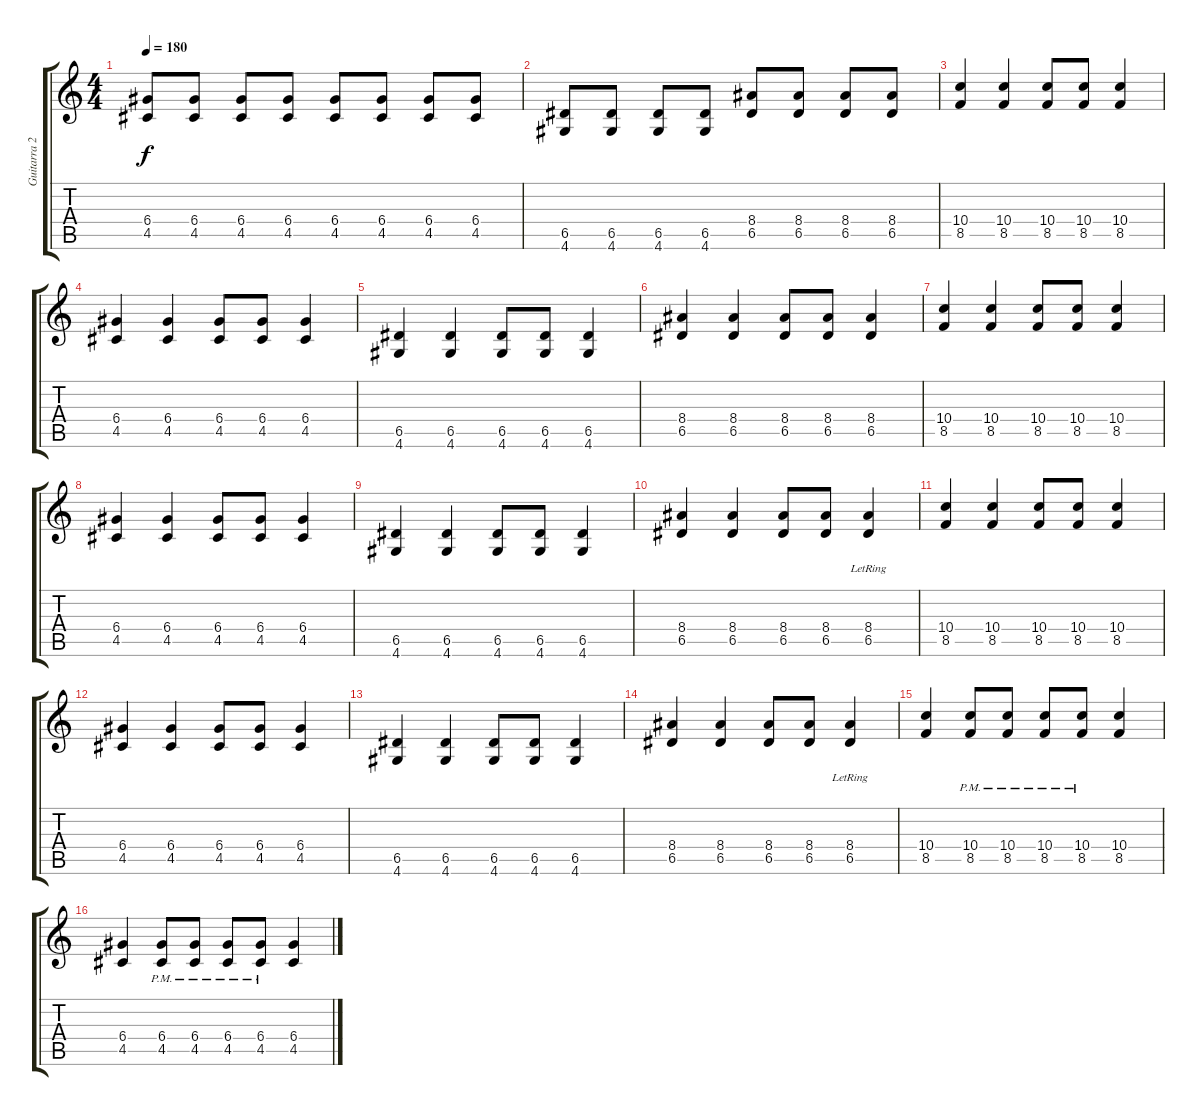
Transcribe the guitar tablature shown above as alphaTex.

\track ("Guitarra 2" "Guitarra 2") {instrument distortionguitar}
\staff {score tabs}
\tuning (E4 B3 G3 D3 A2 E2) {hide}
\ts (4 4)
\tempo 180
\clef g2
\ks c
(6.4 4.5).8{dy f} (6.4 4.5).8 (6.4 4.5).8 (6.4 4.5).8 (6.4 4.5).8 (6.4 4.5).8 (6.4 4.5).8 (6.4 4.5).8 |
(6.5 4.6).8 (6.5 4.6).8 (6.5 4.6).8 (6.5 4.6).8 (8.4 6.5).8 (8.4 6.5).8 (8.4 6.5).8 (8.4 6.5).8 |
(10.4 8.5).4 (10.4 8.5).4 (10.4 8.5).8 (10.4 8.5).8 (10.4 8.5).4 |
(6.4 4.5).4 (6.4 4.5).4 (6.4 4.5).8 (6.4 4.5).8 (6.4 4.5).4 |
(6.5 4.6).4 (6.5 4.6).4 (6.5 4.6).8 (6.5 4.6).8 (6.5 4.6).4 |
(8.4 6.5).4 (8.4 6.5).4 (8.4 6.5).8 (8.4 6.5).8 (8.4 6.5).4 |
(10.4 8.5).4 (10.4 8.5).4 (10.4 8.5).8 (10.4 8.5).8 (10.4 8.5).4 |
(6.4 4.5).4 (6.4 4.5).4 (6.4 4.5).8 (6.4 4.5).8 (6.4 4.5).4 |
(6.5 4.6).4 (6.5 4.6).4 (6.5 4.6).8 (6.5 4.6).8 (6.5 4.6).4 |
(8.4 6.5).4 (8.4 6.5).4 (8.4 6.5).8 (8.4 6.5).8 (8.4{lr} 6.5{lr}).4 |
(10.4 8.5).4 (10.4 8.5).4 (10.4 8.5).8 (10.4 8.5).8 (10.4 8.5).4 |
(6.4 4.5).4 (6.4 4.5).4 (6.4 4.5).8 (6.4 4.5).8 (6.4 4.5).4 |
(6.5 4.6).4 (6.5 4.6).4 (6.5 4.6).8 (6.5 4.6).8 (6.5 4.6).4 |
(8.4 6.5).4 (8.4 6.5).4 (8.4 6.5).8 (8.4 6.5).8 (8.4{lr} 6.5{lr}).4 |
(10.4 8.5).4 (10.4{pm} 8.5{pm}).8 (10.4{pm} 8.5{pm}).8 (10.4{pm} 8.5{pm}).8 (10.4{pm} 8.5{pm}).8 (10.4 8.5).4 |
(6.4 4.5).4 (6.4{pm} 4.5{pm}).8 (6.4{pm} 4.5{pm}).8 (6.4{pm} 4.5{pm}).8 (6.4{pm} 4.5{pm}).8 (6.4 4.5).4
